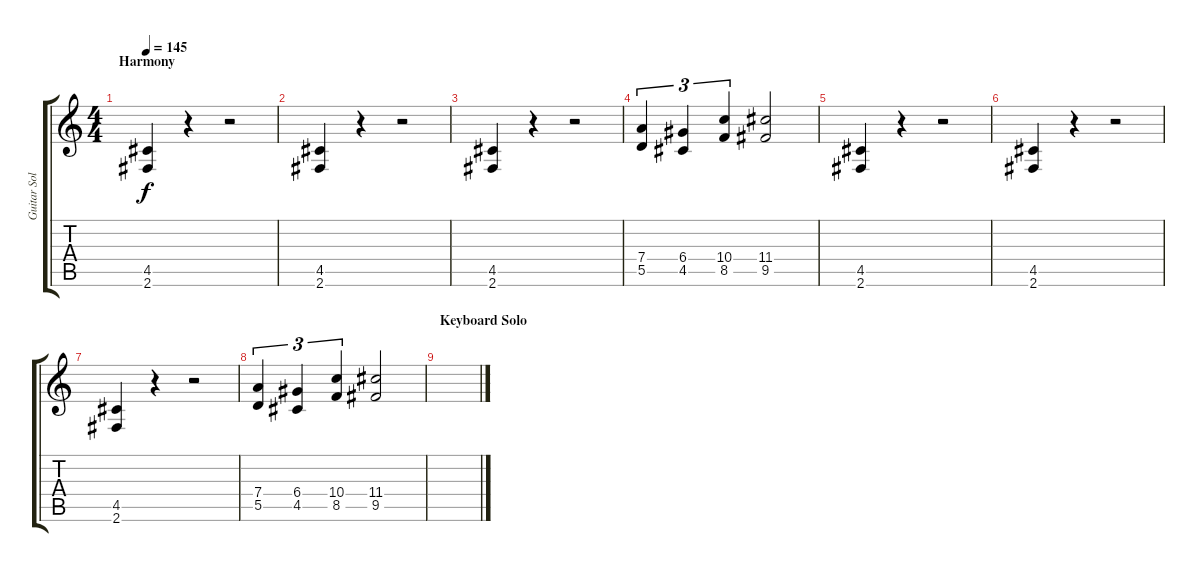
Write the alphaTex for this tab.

\track ("Guitar Solo" "Guitar Sol") {instrument overdrivenguitar}
\staff {score tabs}
\tuning (E4 B3 G3 D3 A2 E2) {hide}
\ts (4 4)
\section ("" "Harmony")
\tempo 145
\clef g2
\ks c
(4.5 2.6).4{dy f} r.4 r.2 |
(4.5 2.6).4 r.4 r.2 |
(4.5 2.6).4 r.4 r.2 |
(7.4 5.5).4{tu (3 2)} (6.4 4.5).4{tu (3 2)} (10.4 8.5).4{tu (3 2)} (11.4 9.5).2 |
(4.5 2.6).4 r.4 r.2 |
(4.5 2.6).4 r.4 r.2 |
(4.5 2.6).4 r.4 r.2 |
(7.4 5.5).4{tu (3 2)} (6.4 4.5).4{tu (3 2)} (10.4 8.5).4{tu (3 2)} (11.4 9.5).2 |
\section ("" "Keyboard Solo")
